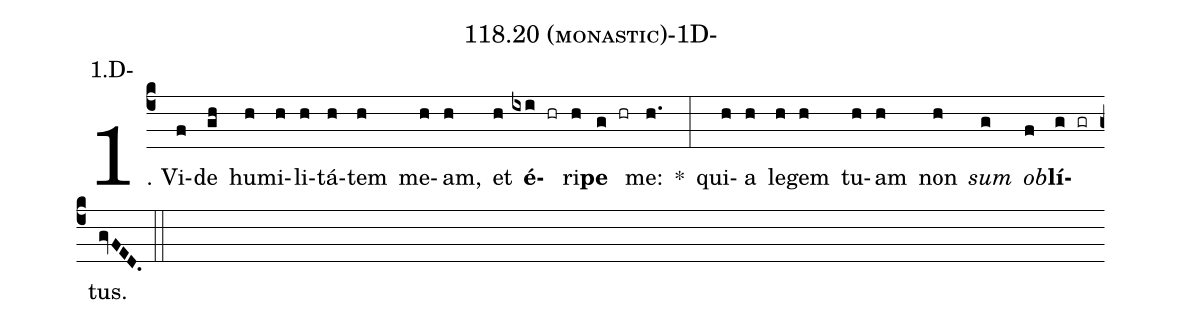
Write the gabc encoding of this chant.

name: 118.20 (monastic)-1D-;
annotation: 1.D-;
%%
(c4)1. Vi(f)de(gh) hu(h)mi(h)li(h)tá(h)tem(h) me(h)am,(h) et(h) <b>é</b>(ixi hr)ri(h)<b>pe</b>(g hr) me:(h.) *(:) qui(h)a(h) le(h)gem(h) tu(h)am(h) non(h) <i>sum</i>(g) <i>ob</i>(f)<b>lí</b>(g gr)tus.(gvFED.) (::)
